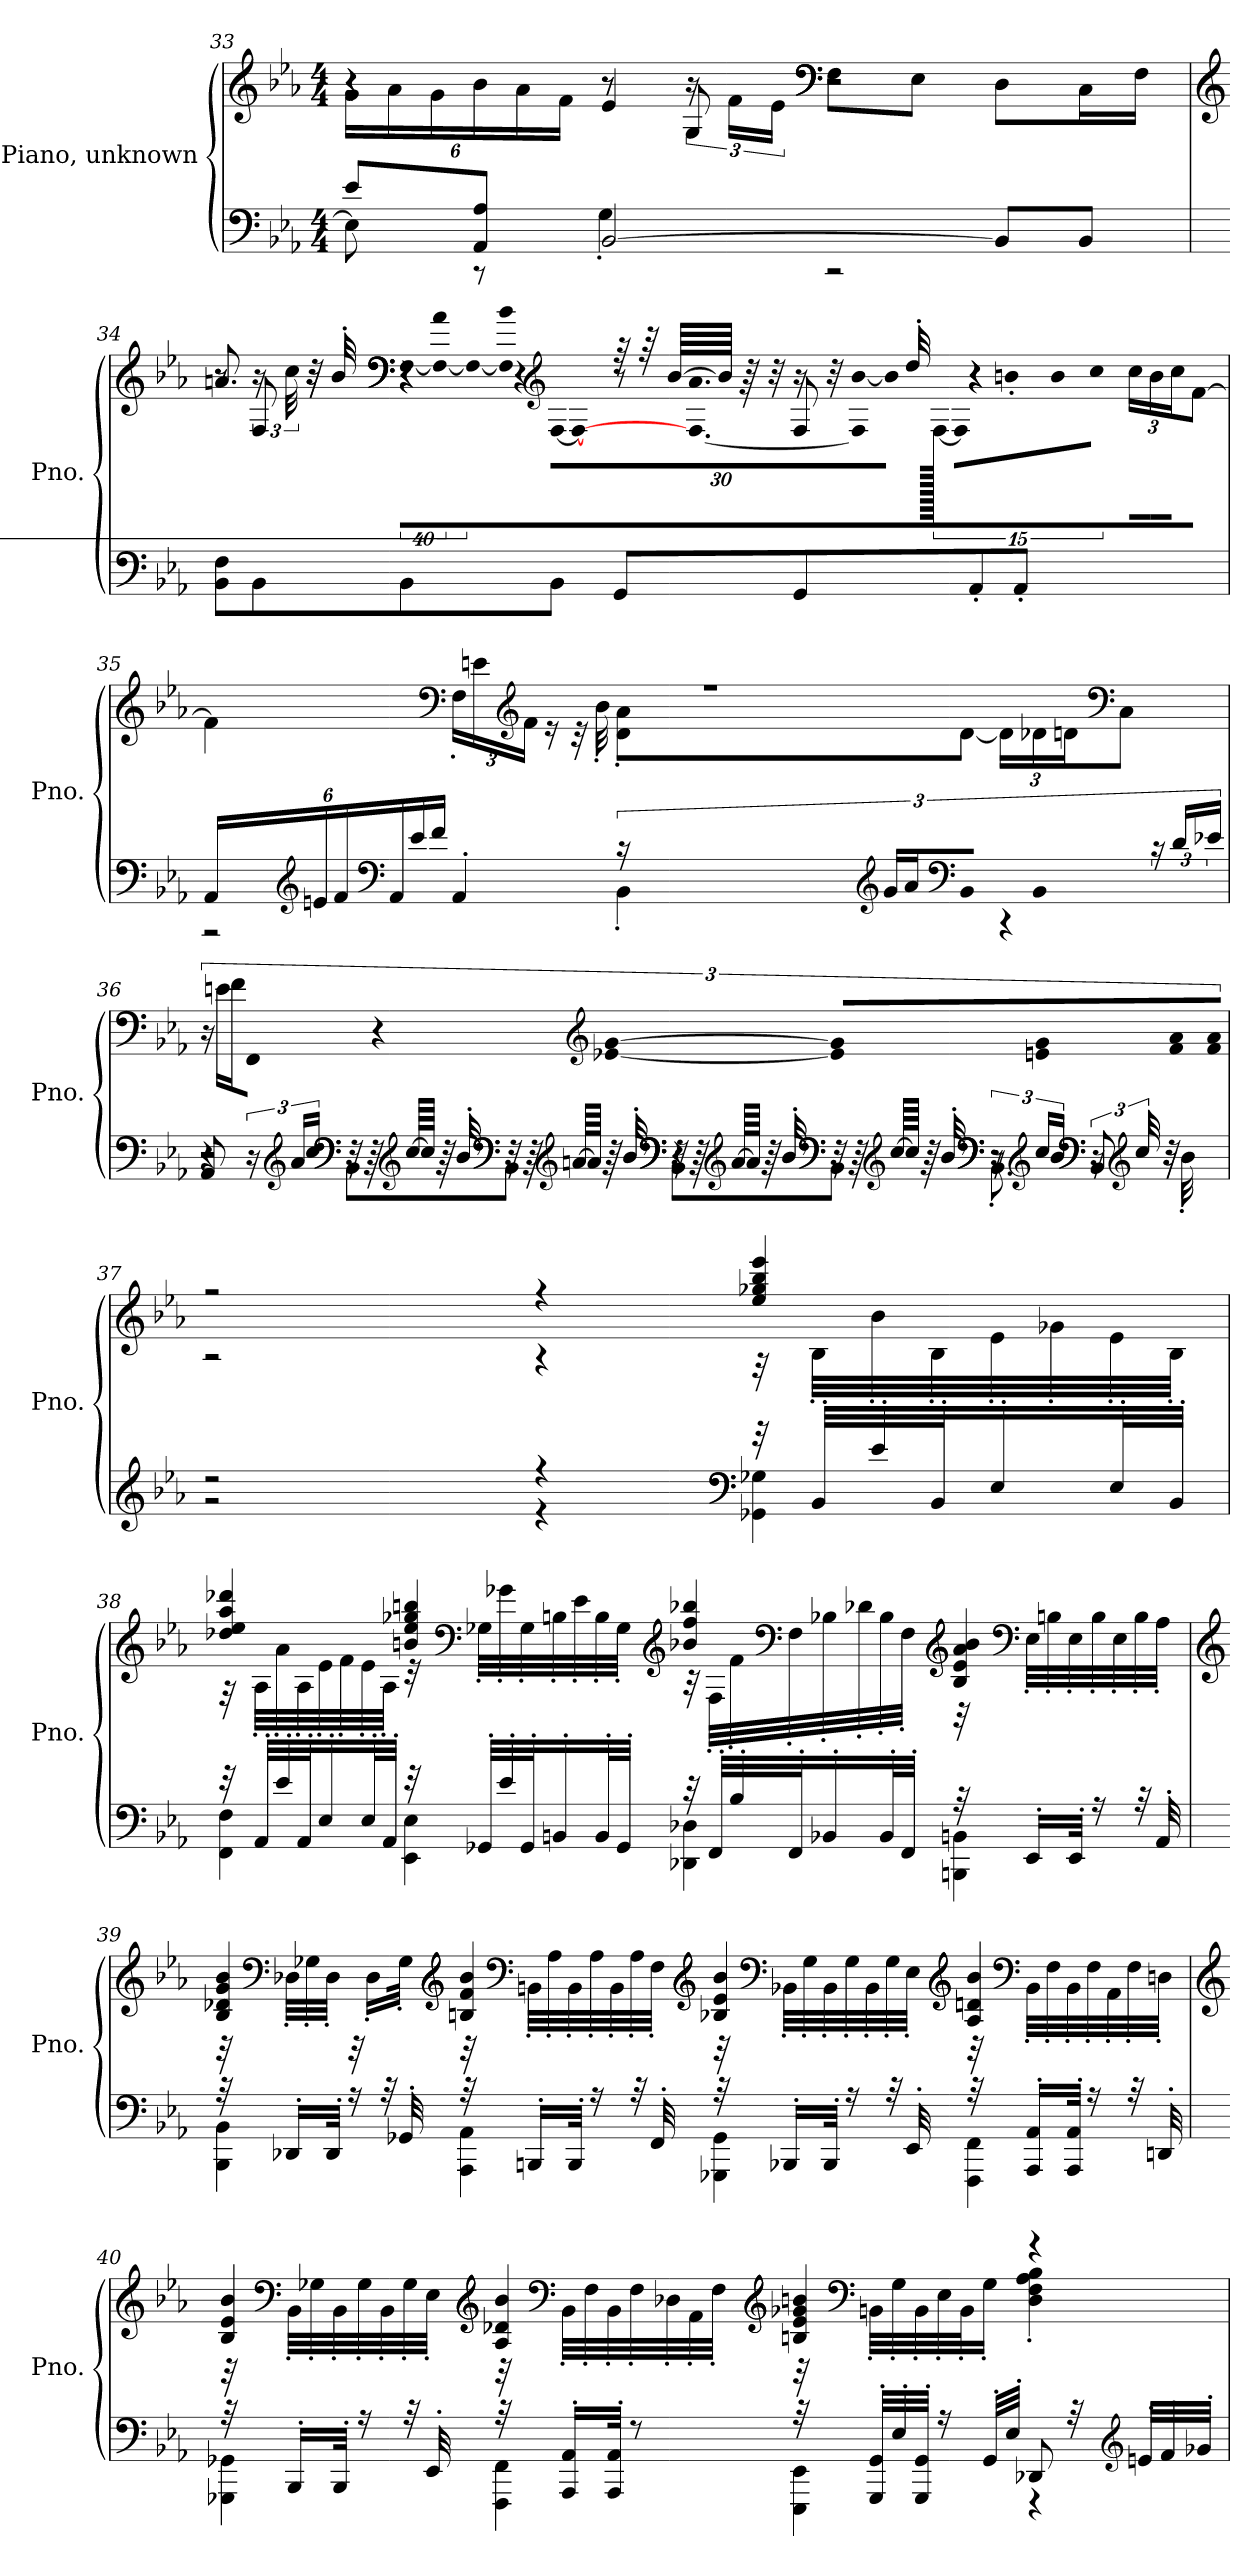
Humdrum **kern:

**kern	**kern
*part1	*part1
*staff2	*staff1
*I"Piano, unknown	*
*I'Pno.	*
*clefF4	*clefG2
*k[b-e-a-]	*k[b-e-a-]
*M4/4	*M4/4
=33	=33
*^	*^
*	*	*	*Xbrackettup
*	*	*	*^
8e-/L	8E-\]	4r	24g\LL	4r
.	.	.	24a-\	.
.	.	.	24g\	.
8AA-/ 8A-/J	8r	.	24b-\	.
.	.	.	24a-\	.
.	.	.	24f\JJ	.
[2BB-/	4G'\	4e-/	8r	8r
*	*	*	*brackettup	*
.	.	.	24r	8G/
.	.	.	24f\LL	.
.	.	.	24e-\JJ	.
*	*	*clefF4	*	*
.	2r	2r	8F\L	2r
.	.	.	8E-\J	.
8BB-/L]	.	.	8D\L	.
8BB-/J	.	.	16C\L	.
.	.	.	16F\JJ	.
*v	*v	*	*	*
!!LO:LB:g=z	!!	!!
=34	=34	=34	=34
*	*clefG2	*	*
8BB-\ 8F\L	8.an/	8r	8r
8BB-\	.	24r	8F/
.	.	48cc\	.
.	32r	16r	.
.	32b-'/	.	.
*	*clefF4	*	*
!	!	!LO:N:vis=32	!
8BB-\	4r	[640%23F\LLL	4r
!	!	!LO:N:vis=32	!
.	.	640%23F\_ 640%23a\	.
!	!	!LO:N:vis=64	!
.	.	960%17F\L_	.
!	!	!LO:N:vis=64	!
.	.	960%17F\] 960%17b-\JJJJ	.
!	!	!LO:N:vis=64	!
.	.	960%17r	.
*	*clefG2	*	*
!	!	!LO:N:vis=64	!
8BB-\J	.	[960%17F\LLLL	.
!	!	!LO:N:vis=64	!
.	.	960%17F\J_	.
.	.	1920ryy	.
!	!	!LO:N:vis=32.	!
.	.	1920%103F\_ 1920%103a\	.
!	!	!LO:N:vis=64	!
.	.	960%17F\] [960%17b-\L	.
!	!	!LO:N:vis=64	!
.	.	960%17b-\JJJJ]	.
8GG/L	32r	[1920F\	8r
.	.	640%53F\L]	.
.	64r	.	.
.	[64b-/LLLL	.	.
.	64b-/JJJJ]	.	.
.	64r	.	.
.	.	12bn'\	.
.	32r	.	.
8GG/	16r	.	8F/
.	.	24b\L	.
.	32r	.	.
.	.	24cc\JJ	.
.	32dd'/	.	.
*	*	*Xbrackettup	*
8AA-'/	4r	24cc\LL	4r
.	.	24b\	.
.	.	24cc\J	.
8AA-'/J	.	[8f\J	.
*	*v	*v	*v
!!LO:LB:g=z
=35	=35
*Xbrackettup	*
*^	*^
24AA-/LL	2r	1r	4f\]
*clefG2	*	*	*
24en/	.	.	.
24f/	.	.	.
*clefF4	*	*	*
24AA-/	.	.	.
24e/	.	.	.
24f/JJ	.	.	.
*	*	*clefF4	*
4AA-'/	.	.	24F'\LL
.	.	.	24en\
*	*	*clefG2	*
.	.	.	24f\JJ
.	.	.	16r
.	.	.	32r
.	.	.	32b-'\
*brackettup	*	*	*
24r	4BB-'\	.	8d\' 8a-\'L
*clefG2	*	*	*
24g/LL	.	.	.
24a-/J	.	.	.
*clefF4	*	*	*
8BB-/J	.	.	[8d\J
8BB-/	4r	.	24d\LL]
.	.	.	24d-X\
.	.	.	24dn\J
*	*	*clefF4	*
24r	.	.	8C\J
24d/LL	.	.	.
24e-X/JJ	.	.	.
*	*	*v	*v
!!LO:PB:g=z
=36	=36	=36
*	*^	*
*	*	*	*brackettup
8AA-/	4r	2r	24r
.	.	.	24en\LL
.	.	.	24f\J
24r	.	.	8FF\J
*clefG2	*	*	*
24a-/LL	.	.	.
24cc/JJ	.	.	.
*clefF4	*	*	*
32r	8BB-\L	.	8r
64r	.	.	.
*clefG2	*	*	*
[64cc/LLLL	.	.	.
64cc/JJJJ]	.	.	.
64r	.	.	.
32b-'/	.	.	.
*clefF4	*	*	*clefG2
32r	8BB-\J	.	[8e-X/ [8g/
64r	.	.	.
*clefG2	*	*	*
[64an/LLLL	.	.	.
64a/JJJJ]	.	.	.
64r	.	.	.
32b-'/	.	.	.
*clefF4	*	*	*
32r	8BB-\L	4r	8e-/] 8g/]L
64r	.	.	.
*clefG2	*	*	*
[64a/LLLL	.	.	.
64a/JJJJ]	.	.	.
64r	.	.	.
32b-'/	.	.	.
*clefF4	*	*	*
32r	8BB-\J	.	8en/ 8g/
64r	.	.	.
*clefG2	*	*	*
[64cc/LLLL	.	.	.
64cc/JJJJ]	.	.	.
64r	.	.	.
32b-'/	.	.	.
*clefF4	*	*	*
24r	8.BB-'\	8r	8f/ 8a-/
*clefG2	*	*	*
24cc/LL	.	.	.
24b-/JJ	.	.	.
*clefF4	*	*	*
24r	.	8BB-/	8f/ 8a-/J
*clefG2	*	*	*
48cc/	.	.	.
16r	32r	.	.
.	32b-'\	.	.
*	*v	*v	*
!!LO:LB:g=z
=37	=37	=37
*	*	*^
2r	2r	2r	2r
4r	4r	4r	4r
*clefF4	*	*	*
32r	4GG-X\ 4G-X\	4ee-/ 4gg-X/ 4bb-/ 4eee-/	32r
32BB-'/LLL	.	.	32B-'\LLL
32e-'/	.	.	32b-'\
32BB-'/J	.	.	32B-'\
16E-'/	.	.	32e-'\
.	.	.	32g-X'\
32E-'/L	.	.	32e-'\
32BB-'/JJJ	.	.	32B-'\JJJ
!!LO:LB:g=z	!!
=38	=38	=38	=38
32r	4FF\ 4F\	4dd-X/ 4ee-/ 4aa-/ 4ddd-X/	32r
32AA-'/LLL	.	.	32A-'\LLL
32e-'/	.	.	32a-'\
32AA-'/J	.	.	32A-'\
16E-'/	.	.	32e-'\
.	.	.	32f'\
32E-'/L	.	.	32e-'\
32AA-'/JJJ	.	.	32A-'\JJJ
32r	4EE-\ 4E-\	4bn/ 4ee-/ 4gg-X/ 4bbn/	32r
*	*	*clefF4	*
32GG-X'/LLL	.	.	32G-X'\LLL
32e-'/	.	.	32g-X'\
32GG-'/J	.	.	32G-'\
16BBn'/	.	.	32Bn'\
.	.	.	32e-'\
32BB'/L	.	.	32B'\
32GG-'/JJJ	.	.	32G-'\JJJ
*	*	*clefG2	*
32r	4DD-X\ 4D-X\	4b-X/ 4ff/ 4bb-X/	32r
32FF'/LLL	.	.	32F'\LLL
32B-'/	.	.	32f'\
*	*	*clefF4	*
32FF'/J	.	.	32F'\
16BB-X'/	.	.	32B-X'\
.	.	.	32d-X'\
32BB-'/L	.	.	32B-'\
32FF'/JJJ	.	.	32F'\JJJ
*	*	*clefG2	*
32r	4BBBn\ 4BBn\	4B-/ 4e-/ 4a-/ 4b-/	32r
*	*	*clefF4	*
16EE-'/LL	.	.	32E-'\LLL
.	.	.	32Bn'\
32EE-'/JJk	.	.	32E-'\
16r	.	.	32B'\
.	.	.	32E-'\
32r	.	.	32B'\
32AA-'/	.	.	32A-'\JJJ
!!LO:LB:g=z	!!
=39	=39	=39	=39
*	*	*clefG2	*
32r	4BBB-\ 4BB-\	4B-/ 4d-X/ 4g/ 4b-/	32r
*	*	*clefF4	*
16DD-X'/LL	.	.	32D-X'\LLL
.	.	.	32G-X'\
32DD-'/JJk	.	.	32D-'\JJJ
16r	.	.	32r
.	.	.	16D-'\LL
32r	.	.	.
32GG-X'/	.	.	32G-'\JJk
*	*	*clefG2	*
32r	4AAA-\ 4AA-\	4Bn/ 4f/ 4b-/	32r
*	*	*clefF4	*
16BBBn'/LL	.	.	32BBn'\LLL
.	.	.	32A-'\
32BBB'/JJk	.	.	32BB'\
16r	.	.	32A-'\
.	.	.	32BB'\
32r	.	.	32A-'\
32FF'/	.	.	32F'\JJJ
*	*	*clefG2	*
32r	4GGG-X\ 4GG-\	4B-X/ 4e-/ 4b-/	32r
*	*	*clefF4	*
16BBB-X'/LL	.	.	32BB-X'\LLL
.	.	.	32G-'\
32BBB-'/JJk	.	.	32BB-'\
16r	.	.	32G-'\
.	.	.	32BB-'\
32r	.	.	32G-'\
32EE-'/	.	.	32E-'\JJJ
*	*	*clefG2	*
32r	4FFF\ 4FF\	4A-/ 4dn/ 4b-/	32r
*	*	*clefF4	*
16AAA-/' 16AA-/'LL	.	.	32BB-'\LLL
.	.	.	32F'\
32AAA-/' 32AA-/'JJk	.	.	32BB-'\
16r	.	.	32F'\
.	.	.	32AA-'\
32r	.	.	32F'\
32DDn'/	.	.	32Dn'\JJJ
!!LO:LB:g=z	!!
=40	=40	=40	=40
*	*	*clefG2	*
32r	4GGG-X\ 4GG-X\	4B-/ 4e-/ 4b-/	32r
*	*	*clefF4	*
16BBB-'/LL	.	.	32BB-'\LLL
.	.	.	32G-X'\
32BBB-'/JJk	.	.	32BB-'\
16r	.	.	32G-'\
.	.	.	32BB-'\
32r	.	.	32G-'\
32EE-'/	.	.	32E-'\JJJ
*	*	*clefG2	*
32r	4FFF\ 4FF\	4A-/ 4d-X/ 4b-/	32r
*	*	*clefF4	*
16AAA-/' 16AA-/'LL	.	.	32BB-'\LLL
.	.	.	32F'\
32AAA-/' 32AA-/'JJk	.	.	32BB-'\
8r	.	.	32F'\
.	.	.	32D-X'\
.	.	.	32AA-'\
.	.	.	32F'\JJJ
*	*	*clefG2	*
32r	4EEE-\ 4EE-\	4Bn/ 4e-/ 4g-X/ 4bn/	32r
*	*	*clefF4	*
32GGG-/' 32GG-/'LLL	.	.	32BBn'\LLL
32E-'/	.	.	32G-'\
32GGG-/' 32GG-/'JJJ	.	.	32BB'\
16r	.	.	32E-'\
.	.	.	32BB'\J
32GG-'/LLL	.	.	16G-'\JJ
32E-'/JJJ	.	.	.
8DD-X/	4r	4r	4D-\' 4F\' 4A-\' 4B\'
32r	.	.	.
*clefG2	*	*	*
32en'/LLL	.	.	.
32f'/	.	.	.
32g-X'/JJJ	.	.	.
*v	*v	*	*
*	*v	*v
=	=
*-	*-
